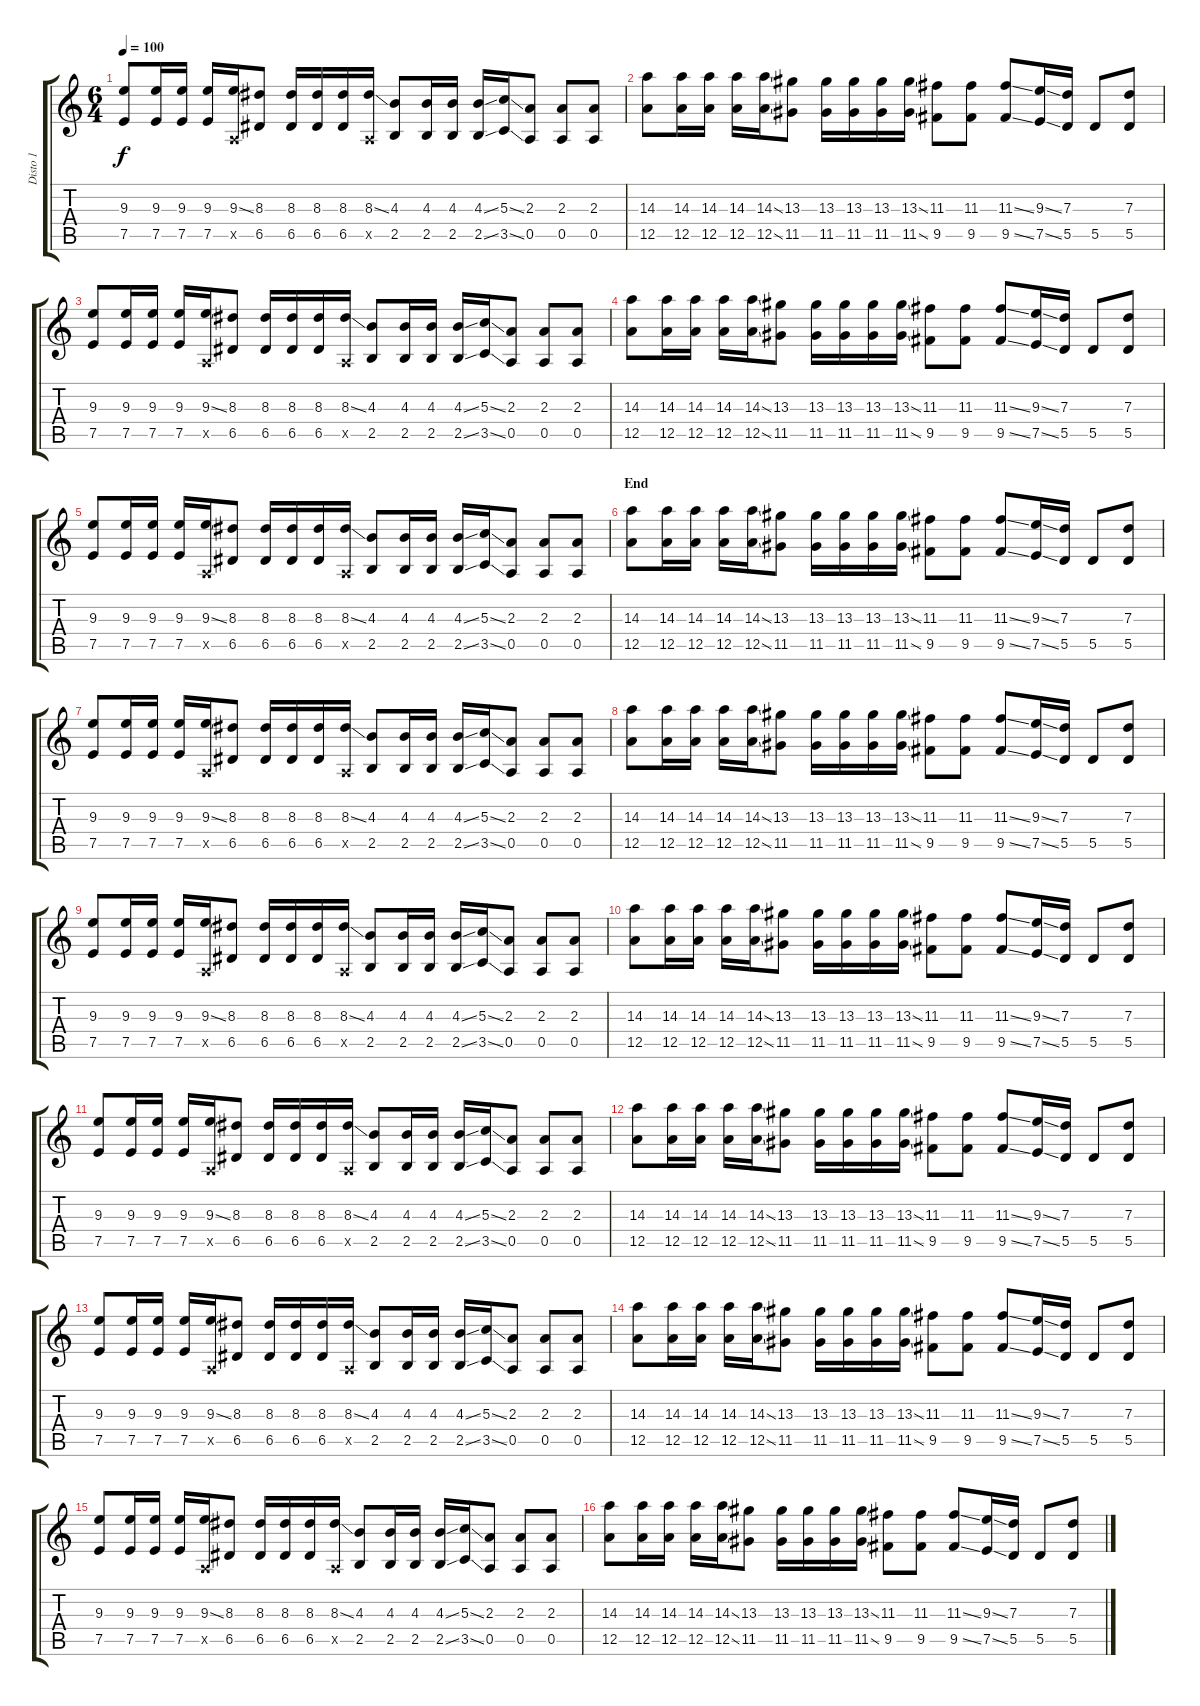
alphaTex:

\track ("Disto 1" "Disto 1") {instrument distortionguitar}
\staff {score tabs}
\tuning (E4 B3 G3 D3 A2 E2) {hide}
\ts (6 4)
\tempo 100
\clef g2
\ks c
(9.3 7.5).8{dy f} (9.3 7.5).16 (9.3 7.5).16 (9.3 7.5).16 (9.3{ss} 0.5{x}).16 (8.3 6.5).8 (8.3 6.5).16 (8.3 6.5).16 (8.3 6.5).16 (8.3{ss} 0.5{x}).16 (4.3 2.5).8 (4.3 2.5).16 (4.3 2.5).16 (4.3{ss} 2.5{ss}).16 (5.3{ss} 3.5{ss}).16 (2.3 0.5).8 (2.3 0.5).8 (2.3 0.5).8 |
(14.3 12.5).8 (14.3 12.5).16 (14.3 12.5).16 (14.3 12.5).16 (14.3{ss} 12.5{ss}).16 (13.3 11.5).8 (13.3 11.5).16 (13.3 11.5).16 (13.3 11.5).16 (13.3{ss} 11.5{ss}).16 (11.3 9.5).8 (11.3 9.5).8 (11.3{ss} 9.5{ss}).8 (9.3{ss} 7.5{ss}).16 (7.3 5.5).16 5.5.8 (7.3 5.5).8 |
(9.3 7.5).8 (9.3 7.5).16 (9.3 7.5).16 (9.3 7.5).16 (9.3{ss} 0.5{x}).16 (8.3 6.5).8 (8.3 6.5).16 (8.3 6.5).16 (8.3 6.5).16 (8.3{ss} 0.5{x}).16 (4.3 2.5).8 (4.3 2.5).16 (4.3 2.5).16 (4.3{ss} 2.5{ss}).16 (5.3{ss} 3.5{ss}).16 (2.3 0.5).8 (2.3 0.5).8 (2.3 0.5).8 |
(14.3 12.5).8 (14.3 12.5).16 (14.3 12.5).16 (14.3 12.5).16 (14.3{ss} 12.5{ss}).16 (13.3 11.5).8 (13.3 11.5).16 (13.3 11.5).16 (13.3 11.5).16 (13.3{ss} 11.5{ss}).16 (11.3 9.5).8 (11.3 9.5).8 (11.3{ss} 9.5{ss}).8 (9.3{ss} 7.5{ss}).16 (7.3 5.5).16 5.5.8 (7.3 5.5).8 |
(9.3 7.5).8 (9.3 7.5).16 (9.3 7.5).16 (9.3 7.5).16 (9.3{ss} 0.5{x}).16 (8.3 6.5).8 (8.3 6.5).16 (8.3 6.5).16 (8.3 6.5).16 (8.3{ss} 0.5{x}).16 (4.3 2.5).8 (4.3 2.5).16 (4.3 2.5).16 (4.3{ss} 2.5{ss}).16 (5.3{ss} 3.5{ss}).16 (2.3 0.5).8 (2.3 0.5).8 (2.3 0.5).8 |
\section ("" "End")
(14.3 12.5).8{volume 14} (14.3 12.5).16 (14.3 12.5).16 (14.3 12.5).16 (14.3{ss} 12.5{ss}).16 (13.3 11.5).8 (13.3 11.5).16 (13.3 11.5).16 (13.3 11.5).16 (13.3{ss} 11.5{ss}).16 (11.3 9.5).8 (11.3 9.5).8 (11.3{ss} 9.5{ss}).8 (9.3{ss} 7.5{ss}).16 (7.3 5.5).16 5.5.8 (7.3 5.5).8 |
(9.3 7.5).8 (9.3 7.5).16 (9.3 7.5).16 (9.3 7.5).16 (9.3{ss} 0.5{x}).16 (8.3 6.5).8 (8.3 6.5).16 (8.3 6.5).16 (8.3 6.5).16 (8.3{ss} 0.5{x}).16 (4.3 2.5).8 (4.3 2.5).16 (4.3 2.5).16 (4.3{ss} 2.5{ss}).16 (5.3{ss} 3.5{ss}).16 (2.3 0.5).8 (2.3 0.5).8 (2.3 0.5).8 |
(14.3 12.5).8{volume 14} (14.3 12.5).16 (14.3 12.5).16 (14.3 12.5).16 (14.3{ss} 12.5{ss}).16 (13.3 11.5).8 (13.3 11.5).16 (13.3 11.5).16 (13.3 11.5).16 (13.3{ss} 11.5{ss}).16 (11.3 9.5).8 (11.3 9.5).8 (11.3{ss} 9.5{ss}).8 (9.3{ss} 7.5{ss}).16 (7.3 5.5).16 5.5.8 (7.3 5.5).8 |
(9.3 7.5).8 (9.3 7.5).16 (9.3 7.5).16 (9.3 7.5).16 (9.3{ss} 0.5{x}).16 (8.3 6.5).8 (8.3 6.5).16 (8.3 6.5).16 (8.3 6.5).16 (8.3{ss} 0.5{x}).16 (4.3 2.5).8 (4.3 2.5).16 (4.3 2.5).16 (4.3{ss} 2.5{ss}).16 (5.3{ss} 3.5{ss}).16 (2.3 0.5).8 (2.3 0.5).8 (2.3 0.5).8 |
(14.3 12.5).8{volume 12} (14.3 12.5).16 (14.3 12.5).16 (14.3 12.5).16 (14.3{ss} 12.5{ss}).16 (13.3 11.5).8 (13.3 11.5).16 (13.3 11.5).16 (13.3 11.5).16 (13.3{ss} 11.5{ss}).16 (11.3 9.5).8 (11.3 9.5).8 (11.3{ss} 9.5{ss}).8 (9.3{ss} 7.5{ss}).16 (7.3 5.5).16 5.5.8 (7.3 5.5).8 |
(9.3 7.5).8 (9.3 7.5).16 (9.3 7.5).16 (9.3 7.5).16 (9.3{ss} 0.5{x}).16 (8.3 6.5).8 (8.3 6.5).16 (8.3 6.5).16 (8.3 6.5).16 (8.3{ss} 0.5{x}).16 (4.3 2.5).8 (4.3 2.5).16 (4.3 2.5).16 (4.3{ss} 2.5{ss}).16 (5.3{ss} 3.5{ss}).16 (2.3 0.5).8 (2.3 0.5).8 (2.3 0.5).8 |
(14.3 12.5).8{volume 10} (14.3 12.5).16 (14.3 12.5).16 (14.3 12.5).16 (14.3{ss} 12.5{ss}).16 (13.3 11.5).8 (13.3 11.5).16 (13.3 11.5).16 (13.3 11.5).16 (13.3{ss} 11.5{ss}).16 (11.3 9.5).8 (11.3 9.5).8 (11.3{ss} 9.5{ss}).8 (9.3{ss} 7.5{ss}).16 (7.3 5.5).16 5.5.8 (7.3 5.5).8 |
(9.3 7.5).8 (9.3 7.5).16 (9.3 7.5).16 (9.3 7.5).16 (9.3{ss} 0.5{x}).16 (8.3 6.5).8 (8.3 6.5).16 (8.3 6.5).16 (8.3 6.5).16 (8.3{ss} 0.5{x}).16 (4.3 2.5).8 (4.3 2.5).16 (4.3 2.5).16 (4.3{ss} 2.5{ss}).16 (5.3{ss} 3.5{ss}).16 (2.3 0.5).8 (2.3 0.5).8 (2.3 0.5).8 |
(14.3 12.5).8{volume 8} (14.3 12.5).16 (14.3 12.5).16 (14.3 12.5).16 (14.3{ss} 12.5{ss}).16 (13.3 11.5).8 (13.3 11.5).16 (13.3 11.5).16 (13.3 11.5).16 (13.3{ss} 11.5{ss}).16 (11.3 9.5).8 (11.3 9.5).8 (11.3{ss} 9.5{ss}).8 (9.3{ss} 7.5{ss}).16 (7.3 5.5).16 5.5.8 (7.3 5.5).8 |
(9.3 7.5).8 (9.3 7.5).16 (9.3 7.5).16 (9.3 7.5).16 (9.3{ss} 0.5{x}).16 (8.3 6.5).8 (8.3 6.5).16 (8.3 6.5).16 (8.3 6.5).16 (8.3{ss} 0.5{x}).16 (4.3 2.5).8 (4.3 2.5).16 (4.3 2.5).16 (4.3{ss} 2.5{ss}).16 (5.3{ss} 3.5{ss}).16 (2.3 0.5).8 (2.3 0.5).8 (2.3 0.5).8 |
(14.3 12.5).8{volume 6} (14.3 12.5).16 (14.3 12.5).16 (14.3 12.5).16 (14.3{ss} 12.5{ss}).16 (13.3 11.5).8 (13.3 11.5).16 (13.3 11.5).16 (13.3 11.5).16 (13.3{ss} 11.5{ss}).16 (11.3 9.5).8 (11.3 9.5).8 (11.3{ss} 9.5{ss}).8 (9.3{ss} 7.5{ss}).16 (7.3 5.5).16 5.5.8 (7.3 5.5).8
